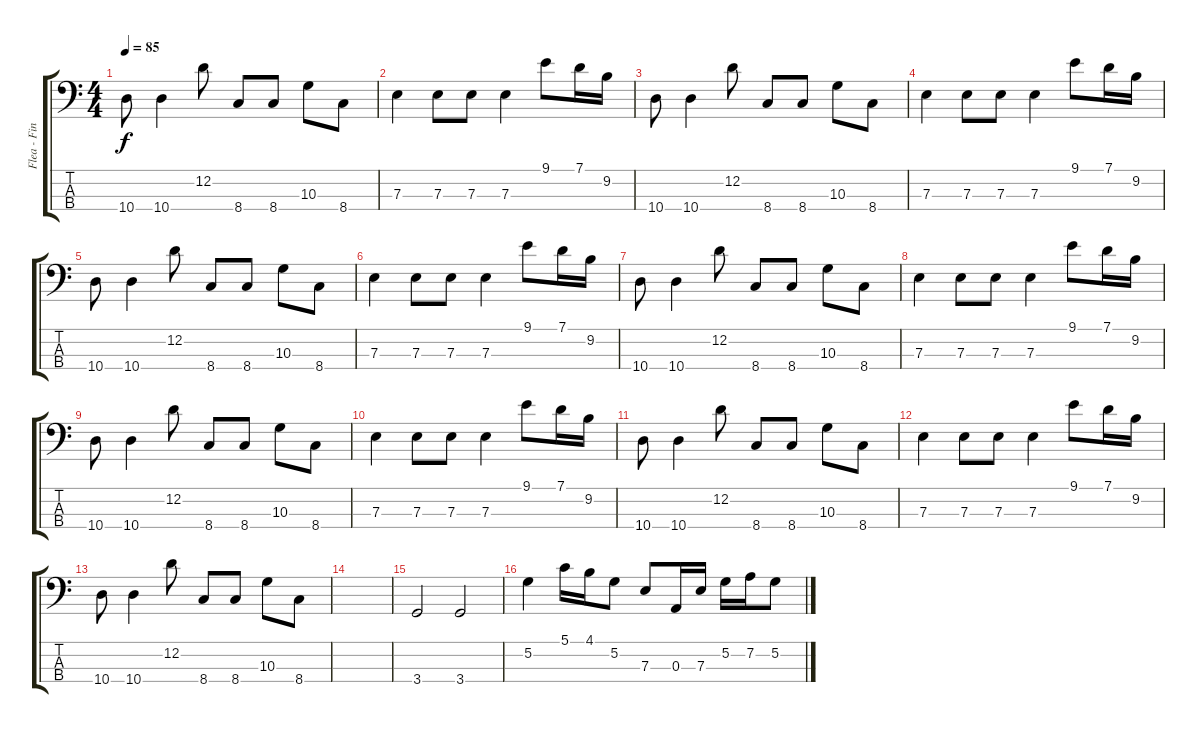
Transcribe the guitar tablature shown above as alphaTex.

\track ("Flea - Finger Bass" "Flea - Fin") {instrument electricbassfinger}
\staff {score tabs}
\tuning (G2 D2 A1 E1) {hide}
\ts (4 4)
\tempo 85
\clef f4
\ks c
10.4.8{dy f} 10.4.4 12.2.8 8.4.8 8.4.8 10.3.8 8.4.8 |
7.3.4 7.3.8 7.3.8 7.3.4 9.1.8 7.1.16 9.2.16 |
10.4.8 10.4.4 12.2.8 8.4.8 8.4.8 10.3.8 8.4.8 |
7.3.4 7.3.8 7.3.8 7.3.4 9.1.8 7.1.16 9.2.16 |
10.4.8 10.4.4 12.2.8 8.4.8 8.4.8 10.3.8 8.4.8 |
7.3.4 7.3.8 7.3.8 7.3.4 9.1.8 7.1.16 9.2.16 |
10.4.8 10.4.4 12.2.8 8.4.8 8.4.8 10.3.8 8.4.8 |
7.3.4 7.3.8 7.3.8 7.3.4 9.1.8 7.1.16 9.2.16 |
10.4.8 10.4.4 12.2.8 8.4.8 8.4.8 10.3.8 8.4.8 |
7.3.4 7.3.8 7.3.8 7.3.4 9.1.8 7.1.16 9.2.16 |
10.4.8 10.4.4 12.2.8 8.4.8 8.4.8 10.3.8 8.4.8 |
7.3.4 7.3.8 7.3.8 7.3.4 9.1.8 7.1.16 9.2.16 |
10.4.8 10.4.4 12.2.8 8.4.8 8.4.8 10.3.8 8.4.8 |
|
3.4.2 3.4.2 |
5.2.4 5.1.16 4.1.16 5.2.8 7.3.8 0.3.16 7.3.16 5.2.16 7.2.16 5.2.8
